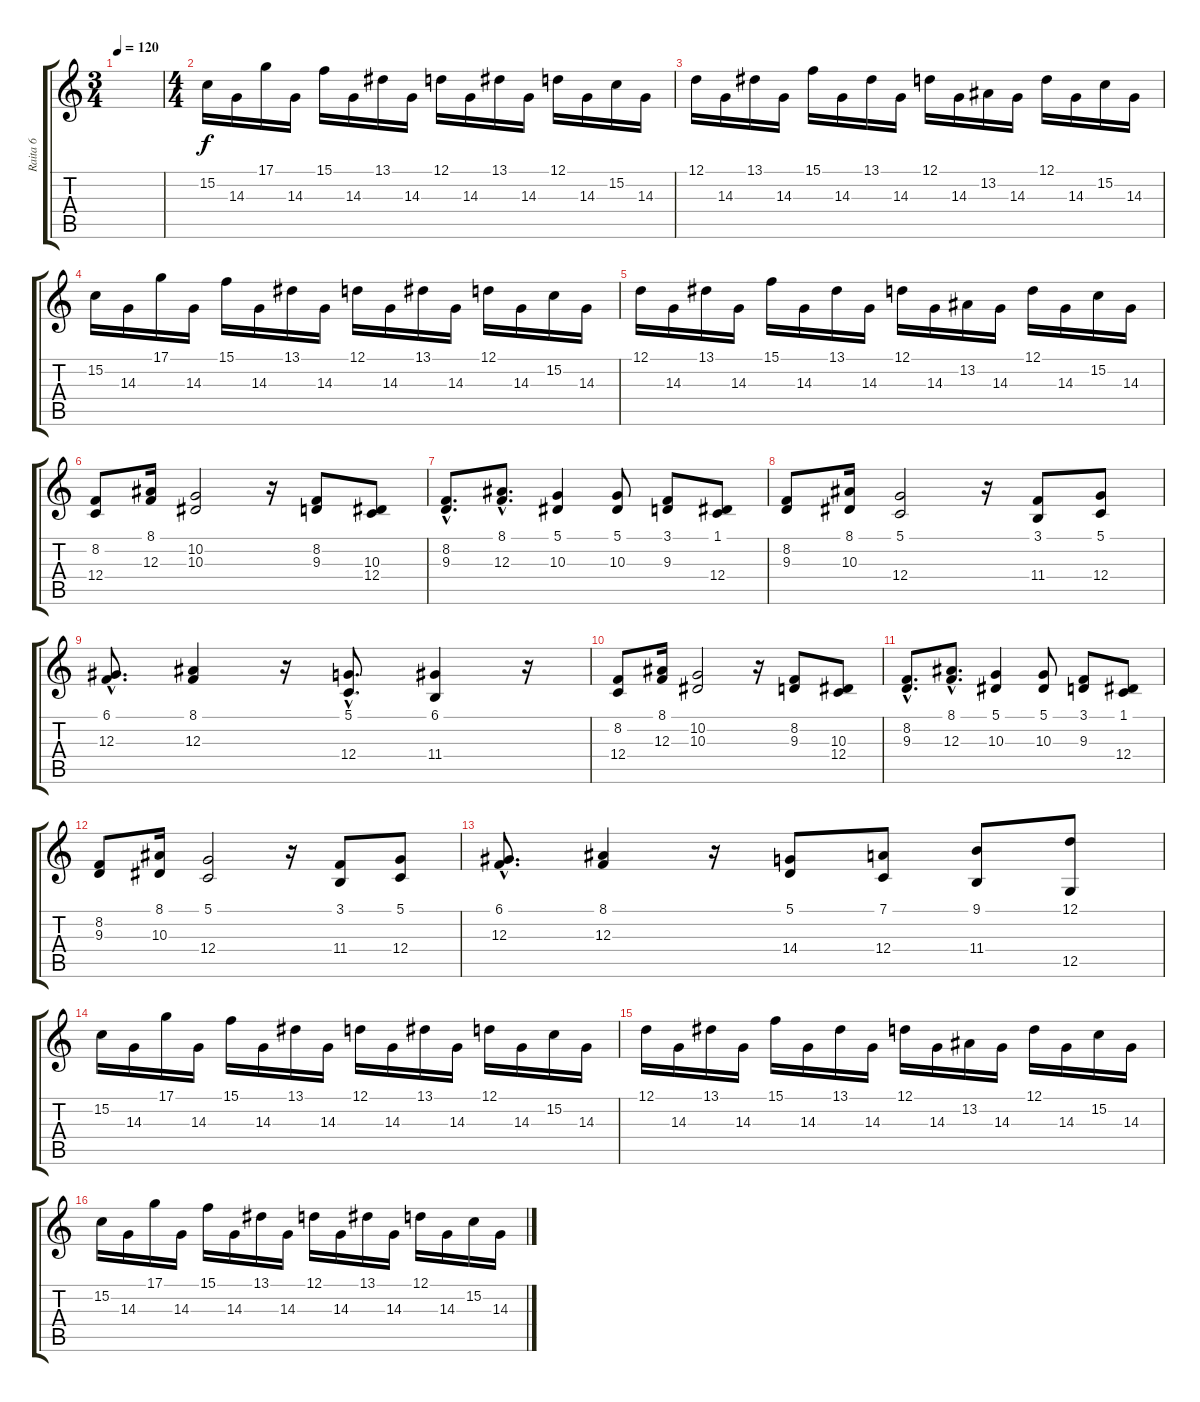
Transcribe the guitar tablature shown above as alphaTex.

\track ("Raita 6" "Raita 6") {instrument stringensemble1}
\staff {score tabs}
\tuning (D4 A3 F3 C3 G2 D2) {hide}
\ts (3 4)
\tempo 120
\clef g2
\ks c
|
\ts (4 4)
15.2.16 14.3.16 17.1.16 14.3.16 15.1.16 14.3.16 13.1.16 14.3.16 12.1.16 14.3.16 13.1.16 14.3.16 12.1.16 14.3.16 15.2.16 14.3.16 |
12.1.16 14.3.16 13.1.16 14.3.16 15.1.16 14.3.16 13.1.16 14.3.16 12.1.16 14.3.16 13.2.16 14.3.16 12.1.16 14.3.16 15.2.16 14.3.16 |
15.2.16 14.3.16 17.1.16 14.3.16 15.1.16 14.3.16 13.1.16 14.3.16 12.1.16 14.3.16 13.1.16 14.3.16 12.1.16 14.3.16 15.2.16 14.3.16 |
12.1.16 14.3.16 13.1.16 14.3.16 15.1.16 14.3.16 13.1.16 14.3.16 12.1.16 14.3.16 13.2.16 14.3.16 12.1.16 14.3.16 15.2.16 14.3.16 |
(8.2 12.4).8 (8.1 12.3).16 (10.2 10.3).2 r.16 (8.2 9.3).8 (10.3 12.4).8 |
(8.2{hac} 9.3{hac}).8{d} (8.1{hac} 12.3{hac}).8{d} (5.1 10.3).4 (5.1 10.3).8 (3.1 9.3).8 (1.1 12.4).8 |
(8.2 9.3).8 (8.1 10.3).16 (5.1 12.4).2 r.16 (3.1 11.4).8 (5.1 12.4).8 |
(6.1{hac} 12.3{hac}).8{d} (8.1 12.3).4 r.16 (5.1{hac} 12.4{hac}).8{d} (6.1 11.4).4 r.16 |
(8.2 12.4).8 (8.1 12.3).16 (10.2 10.3).2 r.16 (8.2 9.3).8 (10.3 12.4).8 |
(8.2{hac} 9.3{hac}).8{d} (8.1{hac} 12.3{hac}).8{d} (5.1 10.3).4 (5.1 10.3).8 (3.1 9.3).8 (1.1 12.4).8 |
(8.2 9.3).8 (8.1 10.3).16 (5.1 12.4).2 r.16 (3.1 11.4).8 (5.1 12.4).8 |
(6.1{hac} 12.3{hac}).8{d} (8.1 12.3).4 r.16 (5.1 14.4).8 (7.1 12.4).8 (9.1 11.4).8 (12.1 12.5).8 |
15.2.16 14.3.16 17.1.16 14.3.16 15.1.16 14.3.16 13.1.16 14.3.16 12.1.16 14.3.16 13.1.16 14.3.16 12.1.16 14.3.16 15.2.16 14.3.16 |
12.1.16 14.3.16 13.1.16 14.3.16 15.1.16 14.3.16 13.1.16 14.3.16 12.1.16 14.3.16 13.2.16 14.3.16 12.1.16 14.3.16 15.2.16 14.3.16 |
15.2.16 14.3.16 17.1.16 14.3.16 15.1.16 14.3.16 13.1.16 14.3.16 12.1.16 14.3.16 13.1.16 14.3.16 12.1.16 14.3.16 15.2.16 14.3.16
